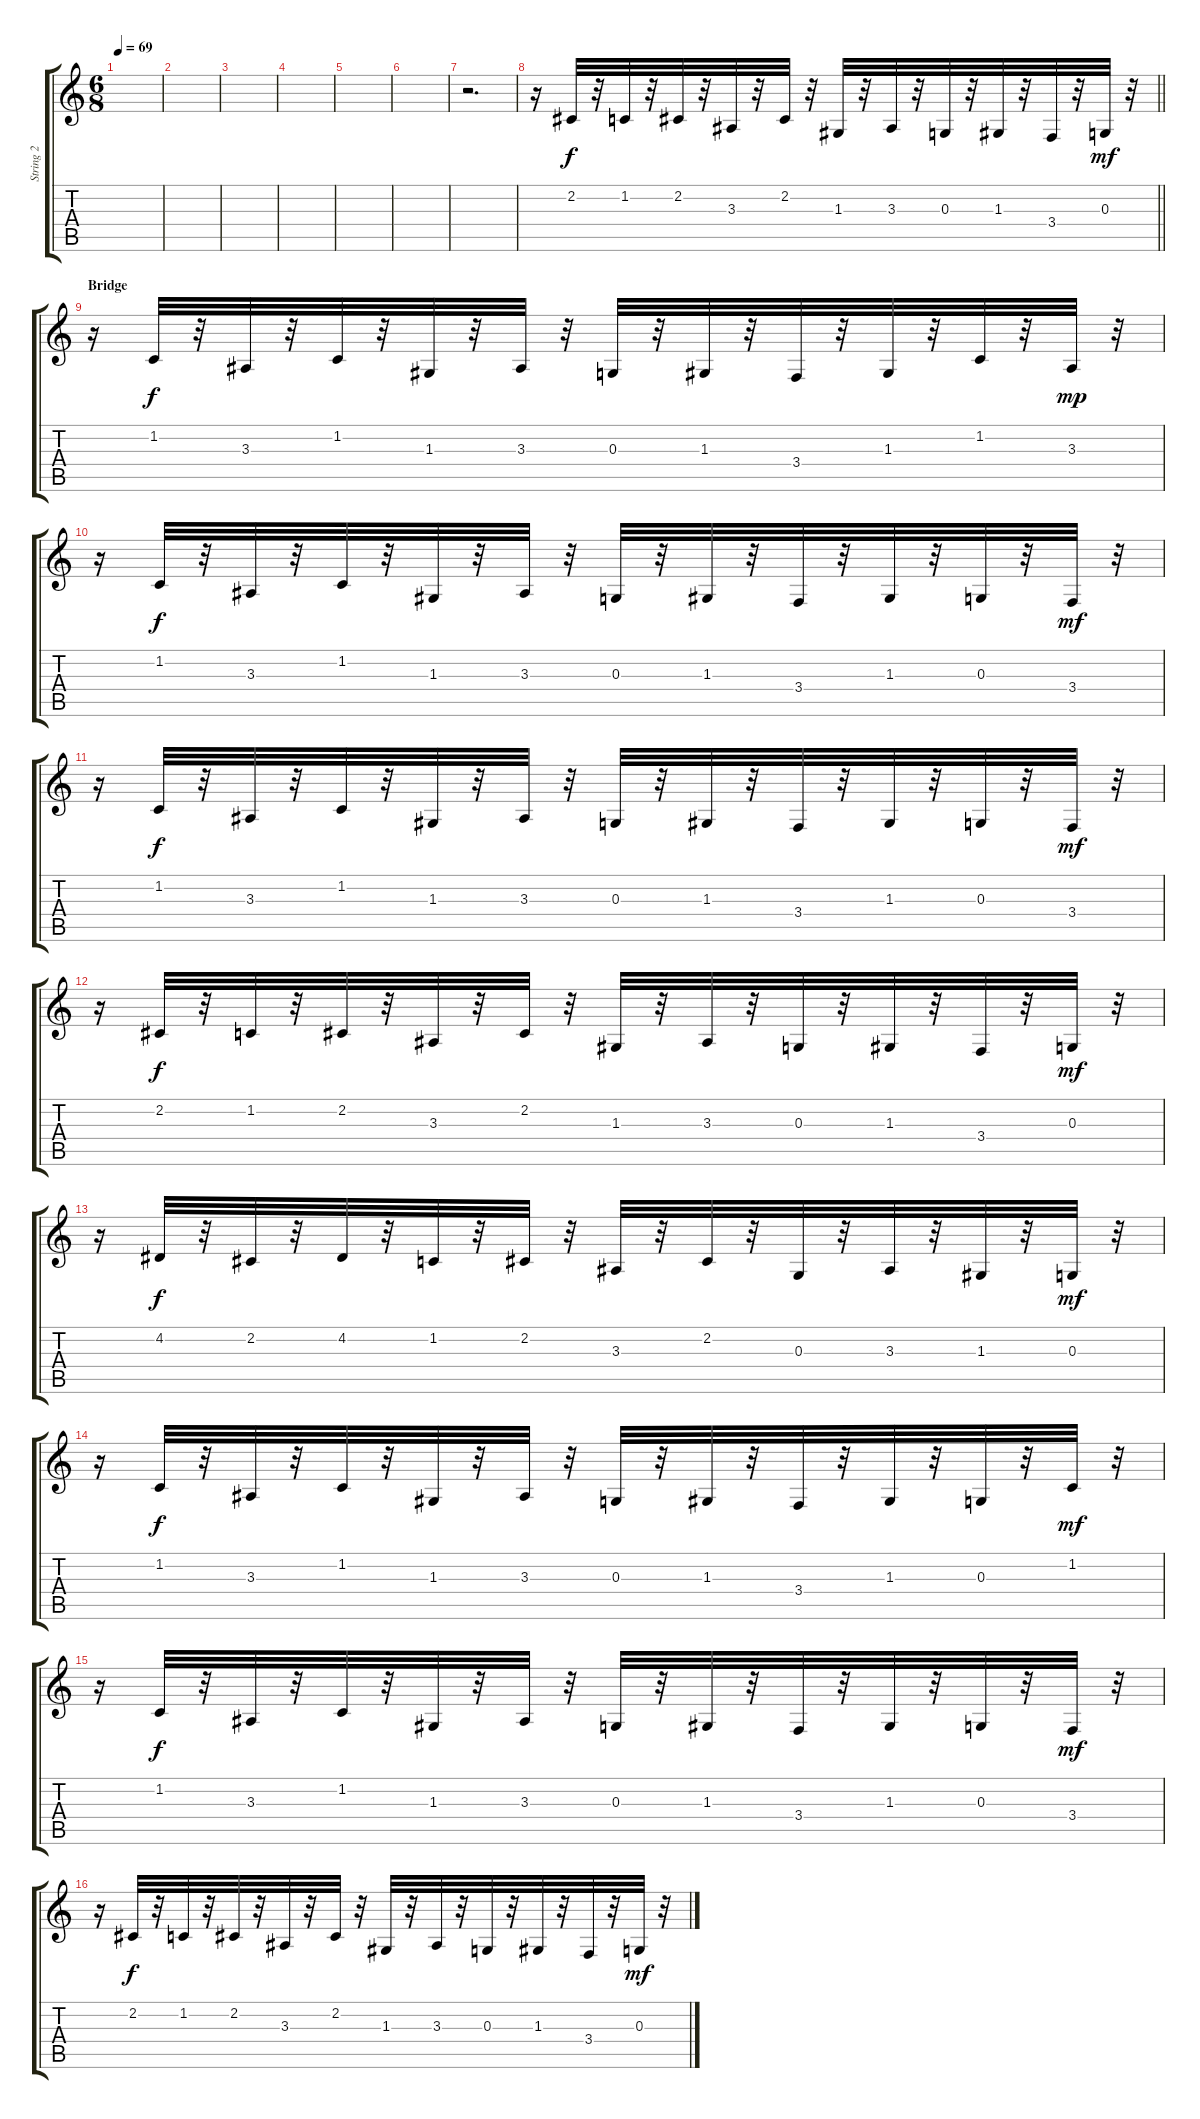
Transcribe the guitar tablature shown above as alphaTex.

\track ("String 2" "String 2") {instrument stringensemble1}
\staff {score tabs}
\tuning (E4 B3 G3 D3 A2 E2) {hide}
\ts (6 8)
\tempo 69
\clef g2
\ks c
|
|
|
|
|
|
r.2{d} |
\barLineRight lightlight
r.16 2.2.32 r.32 1.2.32 r.32 2.2.32 r.32 3.3.32 r.32 2.2.32 r.32 1.3.32 r.32 3.3.32 r.32 0.3.32 r.32 1.3.32 r.32 3.4.32 r.32 0.3.32{dy mf} r.32 |
\section ("" "Bridge")
r.16 1.2.32{dy f} r.32 3.3.32 r.32 1.2.32 r.32 1.3.32 r.32 3.3.32 r.32 0.3.32 r.32 1.3.32 r.32 3.4.32 r.32 1.3.32 r.32 1.2.32 r.32 3.3.32{dy mp} r.32 |
r.16 1.2.32{dy f} r.32 3.3.32 r.32 1.2.32 r.32 1.3.32 r.32 3.3.32 r.32 0.3.32 r.32 1.3.32 r.32 3.4.32 r.32 1.3.32 r.32 0.3.32 r.32 3.4.32{dy mf} r.32 |
r.16 1.2.32{dy f} r.32 3.3.32 r.32 1.2.32 r.32 1.3.32 r.32 3.3.32 r.32 0.3.32 r.32 1.3.32 r.32 3.4.32 r.32 1.3.32 r.32 0.3.32 r.32 3.4.32{dy mf} r.32 |
r.16 2.2.32{dy f} r.32 1.2.32 r.32 2.2.32 r.32 3.3.32 r.32 2.2.32 r.32 1.3.32 r.32 3.3.32 r.32 0.3.32 r.32 1.3.32 r.32 3.4.32 r.32 0.3.32{dy mf} r.32 |
r.16 4.2.32{dy f} r.32 2.2.32 r.32 4.2.32 r.32 1.2.32 r.32 2.2.32 r.32 3.3.32 r.32 2.2.32 r.32 0.3.32 r.32 3.3.32 r.32 1.3.32 r.32 0.3.32{dy mf} r.32 |
r.16 1.2.32{dy f} r.32 3.3.32 r.32 1.2.32 r.32 1.3.32 r.32 3.3.32 r.32 0.3.32 r.32 1.3.32 r.32 3.4.32 r.32 1.3.32 r.32 0.3.32 r.32 1.2.32{dy mf} r.32 |
r.16 1.2.32{dy f} r.32 3.3.32 r.32 1.2.32 r.32 1.3.32 r.32 3.3.32 r.32 0.3.32 r.32 1.3.32 r.32 3.4.32 r.32 1.3.32 r.32 0.3.32 r.32 3.4.32{dy mf} r.32 |
r.16 2.2.32{dy f} r.32 1.2.32 r.32 2.2.32 r.32 3.3.32 r.32 2.2.32 r.32 1.3.32 r.32 3.3.32 r.32 0.3.32 r.32 1.3.32 r.32 3.4.32 r.32 0.3.32{dy mf} r.32
